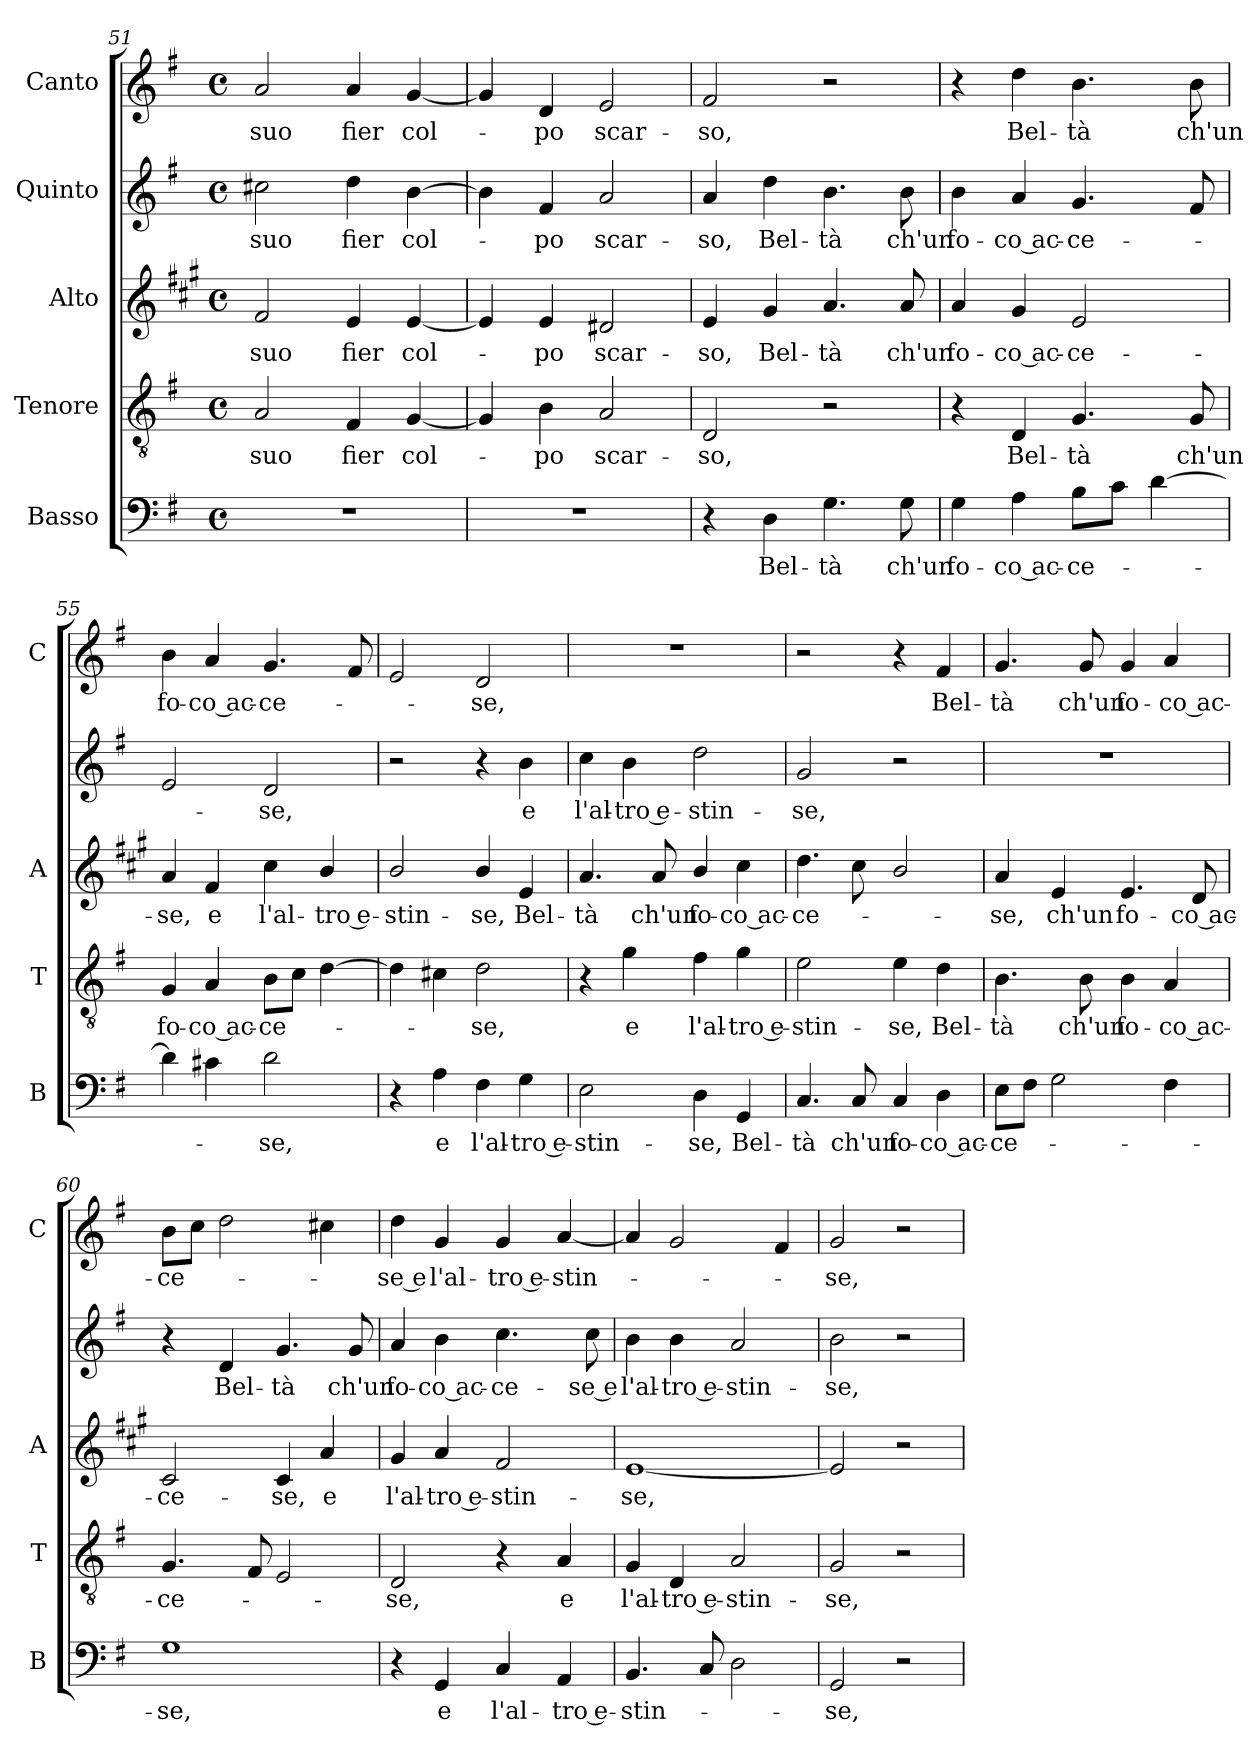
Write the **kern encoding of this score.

**kern	**text	**kern	**text	**kern	**text	**kern	**text	**kern	**text
*part5	*part5	*part4	*part4	*part3	*part3	*part2	*part2	*part1	*part1
*staff5	*staff5	*staff4	*staff4	*staff3	*staff3	*staff2	*staff2	*staff1	*staff1
*I"Basso	*	*I"Tenore	*	*I"Alto	*	*I"Quinto	*	*I"Canto	*
*I'B	*	*I'T	*	*I'A	*	*	*	*I'C	*
*clefF4	*	*clefGv2	*	*clefG2	*	*clefG2	*	*clefG2	*
*	*	*	*	*ITrd1c2	*	*	*	*	*
*k[f#]	*	*k[f#]	*	*k[f#]	*	*k[f#]	*	*k[f#]	*
*G:	*	*G:	*	*G:	*	*G:	*	*G:	*
*M4/4	*	*M4/4	*	*M4/4	*	*M4/4	*	*M4/4	*
*met(c)	*	*met(c)	*	*met(c)	*	*met(c)	*	*met(c)	*
=51	=51	=51	=51	=51	=51	=51	=51	=51	=51
!	!	!	!LO:LY:b	!	!LO:LY:b	!	!LO:LY:b	!	!LO:LY:b
1r	.	2A/	suo	2e/	suo	2cc#X\	suo	2a/	suo
!	!	!	!LO:LY:b	!	!LO:LY:b	!	!LO:LY:b	!	!LO:LY:b
.	.	4F#/	fier	4d/	fier	4dd\	fier	4a/	fier
!	!	!	!LO:LY:b	!	!LO:LY:b	!	!LO:LY:b	!	!LO:LY:b
.	.	[4G/	col-	[4d/	col-	[4b\	col-	[4g/	col-
!!LO:PB:g=z
=52	=52	=52	=52	=52	=52	=52	=52	=52	=52
1r	.	4G/]	.	4d/]	.	4b\]	.	4g/]	.
!	!	!	!LO:LY:b	!	!LO:LY:b	!	!LO:LY:b	!	!LO:LY:b
.	.	4B\	-po	4d/	-po	4f#/	-po	4d/	-po
!	!	!	!LO:LY:b	!	!LO:LY:b	!	!LO:LY:b	!	!LO:LY:b
.	.	2A/	scar-	2c#X/	scar-	2a/	scar-	2e/	scar-
=53	=53	=53	=53	=53	=53	=53	=53	=53	=53
!	!	!	!LO:LY:b	!	!LO:LY:b	!	!LO:LY:b	!	!LO:LY:b
4r	.	2D/	-so,	4d/	-so,	4a/	-so,	2f#/	-so,
!	!LO:LY:b	!	!	!	!LO:LY:b	!	!LO:LY:b	!	!
4D\	Bel-	.	.	4f#/	Bel-	4dd\	Bel-	.	.
!	!LO:LY:b	!	!	!	!LO:LY:b	!	!LO:LY:b	!	!
4.G\	-tà	2r	.	4.g/	-tà	4.b\	-tà	2r	.
!	!LO:LY:b	!	!	!	!LO:LY:b	!	!LO:LY:b	!	!
8G\	ch'un	.	.	8g/	ch'un	8b\	ch'un	.	.
=54	=54	=54	=54	=54	=54	=54	=54	=54	=54
!	!LO:LY:b	!	!	!	!LO:LY:b	!	!LO:LY:b	!	!
4G\	fo-	4r	.	4g/	fo-	4b\	fo-	4r	.
!	!LO:LY:b	!	!LO:LY:b	!	!LO:LY:b	!	!LO:LY:b	!	!LO:LY:b
4A\	-co ac-	4D/	Bel-	4f#/	-co ac-	4a/	-co ac-	4dd\	Bel-
!	!LO:LY:b	!	!LO:LY:b	!	!LO:LY:b	!	!LO:LY:b	!	!LO:LY:b
8B\L	-ce-	4.G/	-tà	2d/	-ce-	4.g/	-ce-	4.b\	-tà
8c\J	.	.	.	.	.	.	.	.	.
[4d\	.	.	.	.	.	.	.	.	.
!	!	!	!LO:LY:b	!	!	!	!	!	!LO:LY:b
.	.	8G/	ch'un	.	.	8f#/	.	8b\	ch'un
=55	=55	=55	=55	=55	=55	=55	=55	=55	=55
!	!	!	!LO:LY:b	!	!LO:LY:b	!	!	!	!LO:LY:b
4d\]	.	4G/	fo-	4g/	-se,	2e/	.	4b\	fo-
!	!	!	!LO:LY:b	!	!LO:LY:b	!	!	!	!LO:LY:b
4c#X\	.	4A/	-co ac-	4e/	e	.	.	4a/	-co ac-
!	!LO:LY:b	!	!LO:LY:b	!	!LO:LY:b	!	!LO:LY:b	!	!LO:LY:b
2d\	-se,	8B\L	-ce-	4b\	l'al-	2d/	-se,	4.g/	-ce-
.	.	8c\J	.	.	.	.	.	.	.
!	!	!	!	!	!LO:LY:b	!	!	!	!
.	.	[4d\	.	4a/	-tro e-	.	.	.	.
.	.	.	.	.	.	.	.	8f#/	.
=56	=56	=56	=56	=56	=56	=56	=56	=56	=56
!	!	!	!	!	!LO:LY:b	!	!	!	!
4r	.	4d\]	.	2a/	-stin-	2r	.	2e/	.
!	!LO:LY:b	!	!	!	!	!	!	!	!
4A\	e	4c#X\	.	.	.	.	.	.	.
!	!LO:LY:b	!	!LO:LY:b	!	!LO:LY:b	!	!	!	!LO:LY:b
4F#\	l'al-	2d\	-se,	4a/	-se,	4r	.	2d/	-se,
!	!LO:LY:b	!	!	!	!LO:LY:b	!	!LO:LY:b	!	!
4G\	-tro e-	.	.	4d/	Bel-	4b\	e	.	.
=57	=57	=57	=57	=57	=57	=57	=57	=57	=57
!	!LO:LY:b	!	!	!	!LO:LY:b	!	!LO:LY:b	!	!
2E\	-stin-	4r	.	4.g/	-tà	4cc\	l'al-	1r	.
!	!	!	!LO:LY:b	!	!	!	!LO:LY:b	!	!
.	.	4g\	e	.	.	4b\	-tro e-	.	.
!	!	!	!	!	!LO:LY:b	!	!	!	!
.	.	.	.	8g/	ch'un	.	.	.	.
!	!LO:LY:b	!	!LO:LY:b	!	!LO:LY:b	!	!LO:LY:b	!	!
4D\	-se,	4f#\	l'al-	4a/	fo-	2dd\	-stin-	.	.
!	!LO:LY:b	!	!LO:LY:b	!	!LO:LY:b	!	!	!	!
4GG/	Bel-	4g\	-tro e-	4b\	-co ac-	.	.	.	.
=58	=58	=58	=58	=58	=58	=58	=58	=58	=58
!	!LO:LY:b	!	!LO:LY:b	!	!LO:LY:b	!	!LO:LY:b	!	!
4.C/	-tà	2e\	-stin-	4.cc\	-ce-	2g/	-se,	2r	.
!	!LO:LY:b	!	!	!	!	!	!	!	!
8C/	ch'un	.	.	8b\	.	.	.	.	.
!	!LO:LY:b	!	!LO:LY:b	!	!	!	!	!	!
4C/	fo-	4e\	-se,	2a/	.	2r	.	4r	.
!	!LO:LY:b	!	!LO:LY:b	!	!	!	!	!	!LO:LY:b
4D\	-co ac-	4d\	Bel-	.	.	.	.	4f#/	Bel-
!!LO:LB:g=z
=59	=59	=59	=59	=59	=59	=59	=59	=59	=59
!	!LO:LY:b	!	!LO:LY:b	!	!LO:LY:b	!	!	!	!LO:LY:b
8E\L	-ce-	4.B\	-tà	4g/	-se,	1r	.	4.g/	-tà
8F#\J	.	.	.	.	.	.	.	.	.
!	!	!	!	!	!LO:LY:b	!	!	!	!
2G\	.	.	.	4d/	ch'un	.	.	.	.
!	!	!	!LO:LY:b	!	!	!	!	!	!LO:LY:b
.	.	8B\	ch'un	.	.	.	.	8g/	ch'un
!	!	!	!LO:LY:b	!	!LO:LY:b	!	!	!	!LO:LY:b
.	.	4B\	fo-	4.d/	fo-	.	.	4g/	fo-
!	!	!	!LO:LY:b	!	!	!	!	!	!LO:LY:b
4F#\	.	4A/	-co ac-	.	.	.	.	4a/	-co ac-
!	!	!	!	!	!LO:LY:b	!	!	!	!
.	.	.	.	8c/	-co ac-	.	.	.	.
=60	=60	=60	=60	=60	=60	=60	=60	=60	=60
!	!LO:LY:b	!	!LO:LY:b	!	!LO:LY:b	!	!	!	!LO:LY:b
1G	-se,	4.G/	-ce-	2B/	-ce-	4r	.	8b\L	-ce-
.	.	.	.	.	.	.	.	8cc\J	.
!	!	!	!	!	!	!	!LO:LY:b	!	!
.	.	.	.	.	.	4d/	Bel-	2dd\	.
.	.	8F#/	.	.	.	.	.	.	.
!	!	!	!	!	!LO:LY:b	!	!LO:LY:b	!	!
.	.	2E/	.	4B/	-se,	4.g/	-tà	.	.
!	!	!	!	!	!LO:LY:b	!	!	!	!
.	.	.	.	4g/	e	.	.	4cc#X\	.
!	!	!	!	!	!	!	!LO:LY:b	!	!
.	.	.	.	.	.	8g/	ch'un	.	.
=61	=61	=61	=61	=61	=61	=61	=61	=61	=61
!	!	!	!LO:LY:b	!	!LO:LY:b	!	!LO:LY:b	!	!LO:LY:b
4r	.	2D/	-se,	4f#/	l'al-	4a/	fo-	4dd\	-se e
!	!LO:LY:b	!	!	!	!LO:LY:b	!	!LO:LY:b	!	!LO:LY:b
4GG/	e	.	.	4g/	-tro e-	4b\	-co ac-	4g/	l'al-
!	!LO:LY:b	!	!	!	!LO:LY:b	!	!LO:LY:b	!	!LO:LY:b
4C/	l'al-	4r	.	2e/	-stin-	4.cc\	-ce-	4g/	-tro e-
!	!LO:LY:b	!	!LO:LY:b	!	!	!	!	!	!LO:LY:b
4AA/	-tro e-	4A/	e	.	.	.	.	[4a/	-stin-
!	!	!	!	!	!	!	!LO:LY:b	!	!
.	.	.	.	.	.	8cc\	-se e	.	.
=62	=62	=62	=62	=62	=62	=62	=62	=62	=62
!	!LO:LY:b	!	!LO:LY:b	!	!LO:LY:b	!	!LO:LY:b	!	!
4.BB/	-stin-	4G/	l'al-	[1d	-se,	4b\	l'al-	4a/]	.
!	!	!	!LO:LY:b	!	!	!	!LO:LY:b	!	!
.	.	4D/	-tro e-	.	.	4b\	-tro e-	2g/	.
8C/	.	.	.	.	.	.	.	.	.
!	!	!	!LO:LY:b	!	!	!	!LO:LY:b	!	!
2D\	.	2A/	-stin-	.	.	2a/	-stin-	.	.
.	.	.	.	.	.	.	.	4f#/	.
=63	=63	=63	=63	=63	=63	=63	=63	=63	=63
!	!LO:LY:b	!	!LO:LY:b	!	!	!	!LO:LY:b	!	!LO:LY:b
2GG/	-se,	2G/	-se,	2d/]	.	2b\	-se,	2g/	-se,
2r	.	2r	.	2r	.	2r	.	2r	.
=	=	=	=	=	=	=	=	=	=
*-	*-	*-	*-	*-	*-	*-	*-	*-	*-
